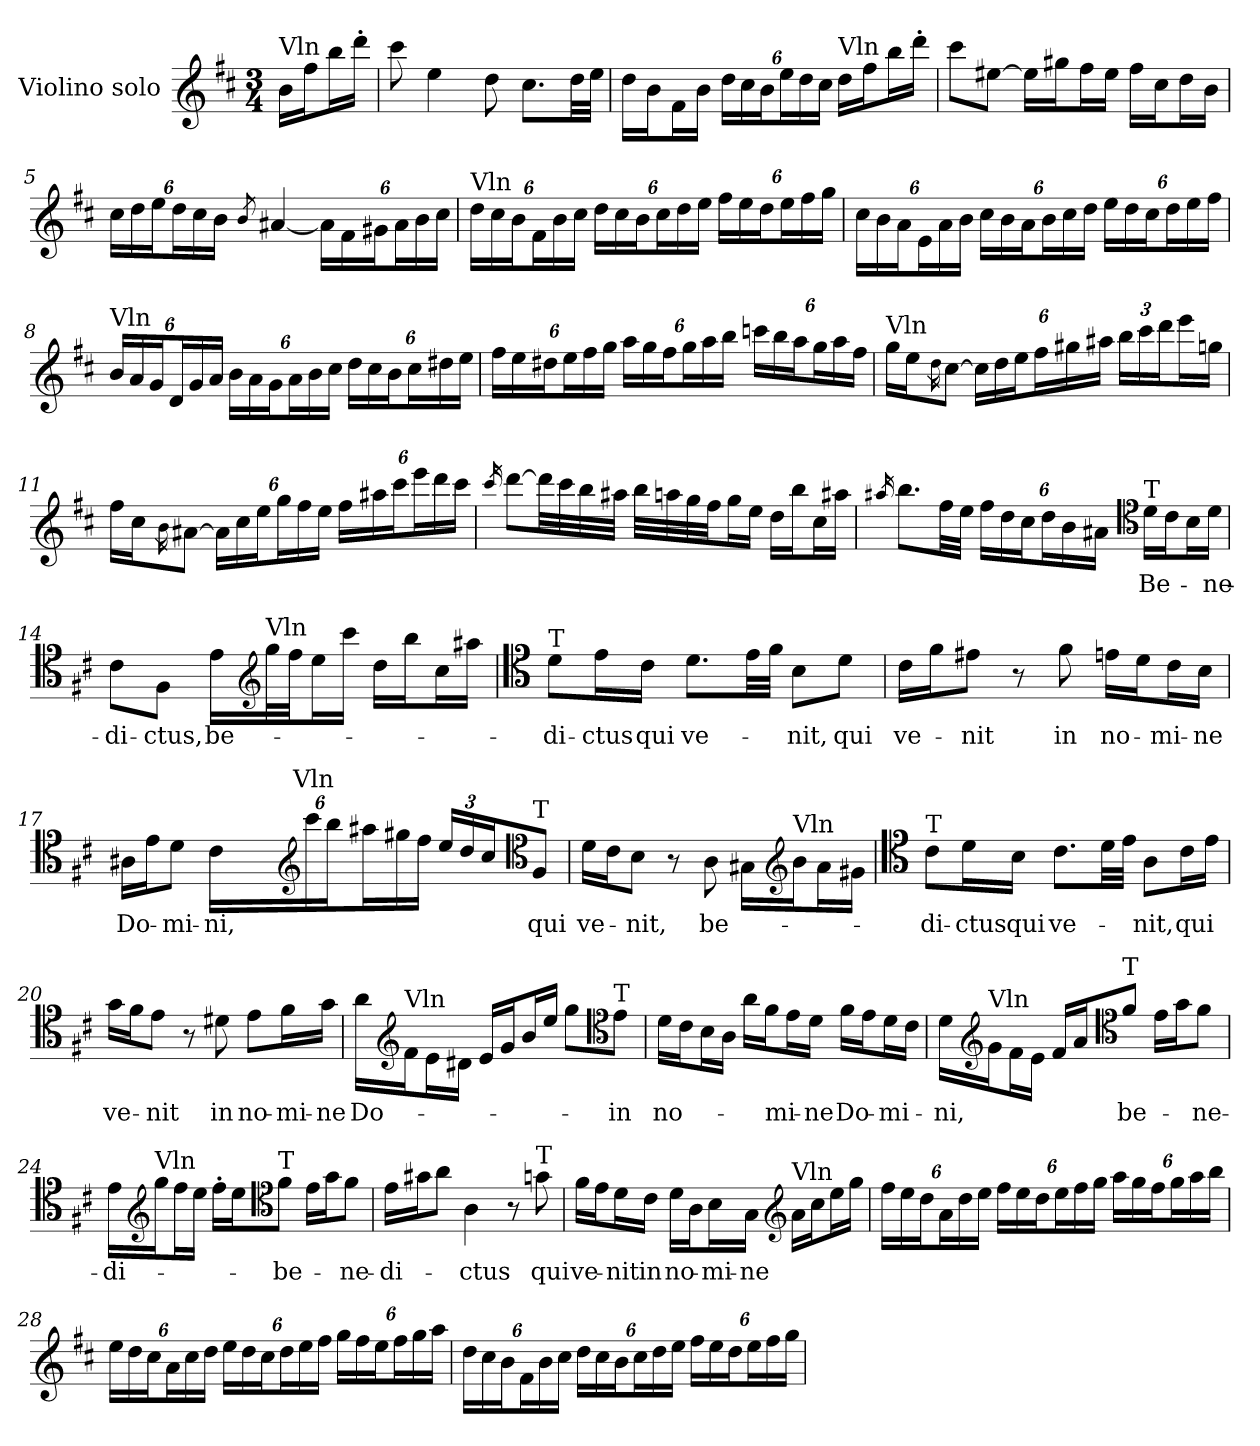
**kern	**text
*part1	*part1
*staff1	*staff1
*I"Violino solo	*
*I'Vl.	*
*clefG2	*
*k[f#c#]	*
*M3/4	*
*MM66	*
=1	=1
!LO:TX:a:t=Vln	!
16b\LL	.
16ff#\J	.
16bb\L	.
16ddd'\JJ	.
=2	=2
8ccc#	.
4ee	.
8dd	.
8.cc#\L	.
32dd\LL	.
32ee\JJJ	.
=3	=3
16dd\LL	.
16b\J	.
16f#\L	.
16b\JJ	.
*Xbrackettup	*
24dd\LL	.
24cc#\	.
24b\J	.
24ee\L	.
24dd\	.
24cc#\JJ	.
!LO:TX:a:t=Vln	!
16dd\LL	.
16ff#\J	.
16bb\L	.
16ddd'\JJ	.
=4	=4
8ccc#\L	.
[8ee#X\J	.
16ee#\LL]	.
16gg#X\J	.
16ff#\L	.
16ee#\JJ	.
16ff#\LL	.
16cc#\J	.
16dd\L	.
16b\JJ	.
=5	=5
24cc#\LL	.
24dd\	.
24ee\J	.
24dd\L	.
24cc#\	.
24b\JJ	.
8qb	.
[4a#X	.
24a#\LL]	.
24f#\	.
24g#X\J	.
24a#\L	.
24b\	.
24cc#\JJ	.
=6	=6
!LO:TX:a:t=Vln	!
24dd\LL	.
24cc#\	.
24b\J	.
24f#\L	.
24b\	.
24cc#\JJ	.
24dd\LL	.
24cc#\	.
24b\J	.
24cc#\L	.
24dd\	.
24ee\JJ	.
24ff#\LL	.
24ee\	.
24dd\J	.
24ee\L	.
24ff#\	.
24gg\JJ	.
=7	=7
24cc#\LL	.
24b\	.
24a\J	.
24e\L	.
24a\	.
24b\JJ	.
24cc#\LL	.
24b\	.
24a\J	.
24b\L	.
24cc#\	.
24dd\JJ	.
24ee\LL	.
24dd\	.
24cc#\J	.
24dd\L	.
24ee\	.
24ff#\JJ	.
=8	=8
!LO:TX:a:t=Vln	!
24b/LL	.
24a/	.
24g/J	.
24d/L	.
24g/	.
24a/JJ	.
24b\LL	.
24a\	.
24g\J	.
24a\L	.
24b\	.
24cc#\JJ	.
24dd\LL	.
24cc#\	.
24b\J	.
24cc#\L	.
24dd#X\	.
24ee\JJ	.
=9	=9
24ff#\LL	.
24ee\	.
24dd#X\J	.
24ee\L	.
24ff#\	.
24gg\JJ	.
24aa\LL	.
24gg\	.
24ff#\J	.
24gg\L	.
24aa\	.
24bb\JJ	.
24cccn\LL	.
24bb\	.
24aa\J	.
24gg\L	.
24aa\	.
24ff#\JJ	.
=10	=10
!LO:TX:a:t=Vln	!
16gg\LL	.
16ee\J	.
16qdd\	.
[8cc#\J	.
24cc#\LL]	.
24dd\	.
24ee\J	.
24ff#\L	.
24gg#X\	.
24aa#X\JJ	.
24bb\LL	.
24ccc#\	.
24ddd\J	.
16eee\L	.
16ggn\JJ	.
=11	=11
16ff#\LL	.
16cc#\J	.
16qb\	.
[8a#X\J	.
24a#\LL]	.
24cc#\	.
24ee\J	.
24gg\L	.
24ff#\	.
24ee\JJ	.
24ff#\LL	.
24aa#X\	.
24ccc#\J	.
24eee\L	.
24ddd\	.
24ccc#\JJ	.
=12	=12
16qccc#	.
[8ddd\L	.
32ddd\LL]	.
32ccc#\	.
32bb\	.
32aa#X\JJJ	.
32bb\LLL	.
32aan\	.
32gg\	.
32ff#\JJ	.
16gg\L	.
16ee\JJ	.
16dd\LL	.
16bb\J	.
16cc#\L	.
16aa#X\JJ	.
=13	=13
16qaa#X	.
8.bb\L	.
32ff#\LL	.
32ee\JJJ	.
24ff#\LL	.
24dd\	.
24cc#\J	.
24dd\L	.
24b\	.
24a#X\JJ	.
*clefC4	*
!LO:TX:a:t=T	!
16d\LL	Be-
16c#\J	.
16B\L	.
16d\JJ	-ne-
=14	=14
8c#\L	-di-
8F#\J	-ctus,
16e\LL	be-
*clefG2	*
!LO:TX:a:t=Vln	!
32gg\L	.
32ff#\JJ	.
16ee\L	.
16ccc#\JJ	.
16dd\LL	.
16bb\J	.
16cc#\L	.
16aa#X\JJ	.
=15	=15
*clefC4	*
!LO:TX:a:t=T	!
8d\L	-di-
16e\L	-ctus
16c#\JJ	qui
8.d\L	ve-
32e\LL	.
32f#\JJJ	.
8B\L	-nit,
8d\J	qui
=16	=16
16c#\LL	ve-
16f#\J	.
8e#X\J	-nit
8r	.
8f#	in
16en\LL	no-
16d\J	.
16c#\L	-mi-
16B\JJ	-ne
=17	=17
16A#X\LL	Do-
16e\J	.
8d\J	-mi-
24c#\LL	-ni,
*clefG2	*
!LO:TX:a:t=Vln	!
24ccc#\	.
24bb\J	.
24aa#X\L	.
24gg#X\	.
24ff#\JJ	.
24ee/LL	.
24dd/	.
24cc#/J	.
*clefC4	*
!LO:TX:a:t=T	!
8F#/J	qui
=18	=18
16d\LL	ve-
16c#\J	.
8B\J	-nit,
8r	.
8A	be-
16G#X\LL	.
*clefG2	*
!LO:TX:a:t=Vln	!
16b\J	.
16a\L	.
16g#X\JJ	.
=19	=19
*clefC4	*
!LO:TX:a:t=T	!
8c#\L	-di-
16d\L	-ctus
16B\JJ	qui
8.c#\L	ve-
32d\LL	.
32e\JJJ	.
8A\L	-nit,
16c#\L	qui
16e\JJ	.
=20	=20
16g\LL	ve-
16f#\J	.
8e\J	-nit
8r	.
8d#X	in
8e\L	no-
16f#\L	-mi-
16g\JJ	-ne
=21	=21
16a\LL	Do-
*clefG2	*
!LO:TX:a:t=Vln	!
16f#\J	.
16e\L	.
16d#X\JJ	.
16e/LL	.
16g/J	.
16b/L	.
16ee/JJ	.
8gg\L	.
*clefC4	*
!LO:TX:a:t=T	!
8e\J	in
=22	=22
16d\LL	no-
16c#\J	.
16B\L	.
16A\JJ	.
16a\LL	.
16f#\J	.
16e\L	-mi-
16d\JJ	-ne
16f#\LL	Do-
16e\J	.
16d\L	-mi-
16c#\JJ	.
=23	=23
16d\LL	-ni,
*clefG2	*
!LO:TX:a:t=Vln	!
16g\J	.
16f#\L	.
16e\JJ	.
16f#/LL	.
16a/J	.
*clefC4	*
!LO:TX:a:t=T	!
8f#/J	be-
16e\LL	.
16g\J	.
8f#\J	-ne-
=24	=24
16e\LL	-di-
*clefG2	*
!LO:TX:a:t=Vln	!
16gg\J	.
16ff#\L	.
16ee\JJ	.
16ff#'\LL	.
16ee\J	.
*clefC4	*
!LO:TX:a:t=T	!
8f#\J	be-
16e\LL	.
16g\J	.
8f#\J	-ne-
=25	=25
16e\LL	-di-
16g#X\J	.
8a\J	.
4A	-ctus
8r	.
!LO:TX:a:t=T	!
8gn	qui
=26	=26
16f#\LL	ve-
16e\J	.
16d\L	-nit
16c#\JJ	in
16d\LL	no-
16A\J	.
16B\L	-mi-
16G\JJ	-ne
*clefG2	*
!LO:TX:a:t=Vln	!
16a\LL	.
16cc#\J	.
16ee\L	.
16gg\JJ	.
=27	=27
24ff#\LL	.
24ee\	.
24dd\J	.
24a\L	.
24dd\	.
24ee\JJ	.
24ff#\LL	.
24ee\	.
24dd\J	.
24ee\L	.
24ff#\	.
24gg\JJ	.
24aa\LL	.
24gg\	.
24ff#\J	.
24gg\L	.
24aa\	.
24bb\JJ	.
=28	=28
24ee\LL	.
24dd\	.
24cc#\J	.
24a\L	.
24cc#\	.
24dd\JJ	.
24ee\LL	.
24dd\	.
24cc#\J	.
24dd\L	.
24ee\	.
24ff#\JJ	.
24gg\LL	.
24ff#\	.
24ee\J	.
24ff#\L	.
24gg\	.
24aa\JJ	.
=29	=29
24dd\LL	.
24cc#\	.
24b\J	.
24f#\L	.
24b\	.
24cc#\JJ	.
24dd\LL	.
24cc#\	.
24b\J	.
24cc#\L	.
24dd\	.
24ee\JJ	.
24ff#\LL	.
24ee\	.
24dd\J	.
24ee\L	.
24ff#\	.
24gg\JJ	.
=	=
*-	*-
